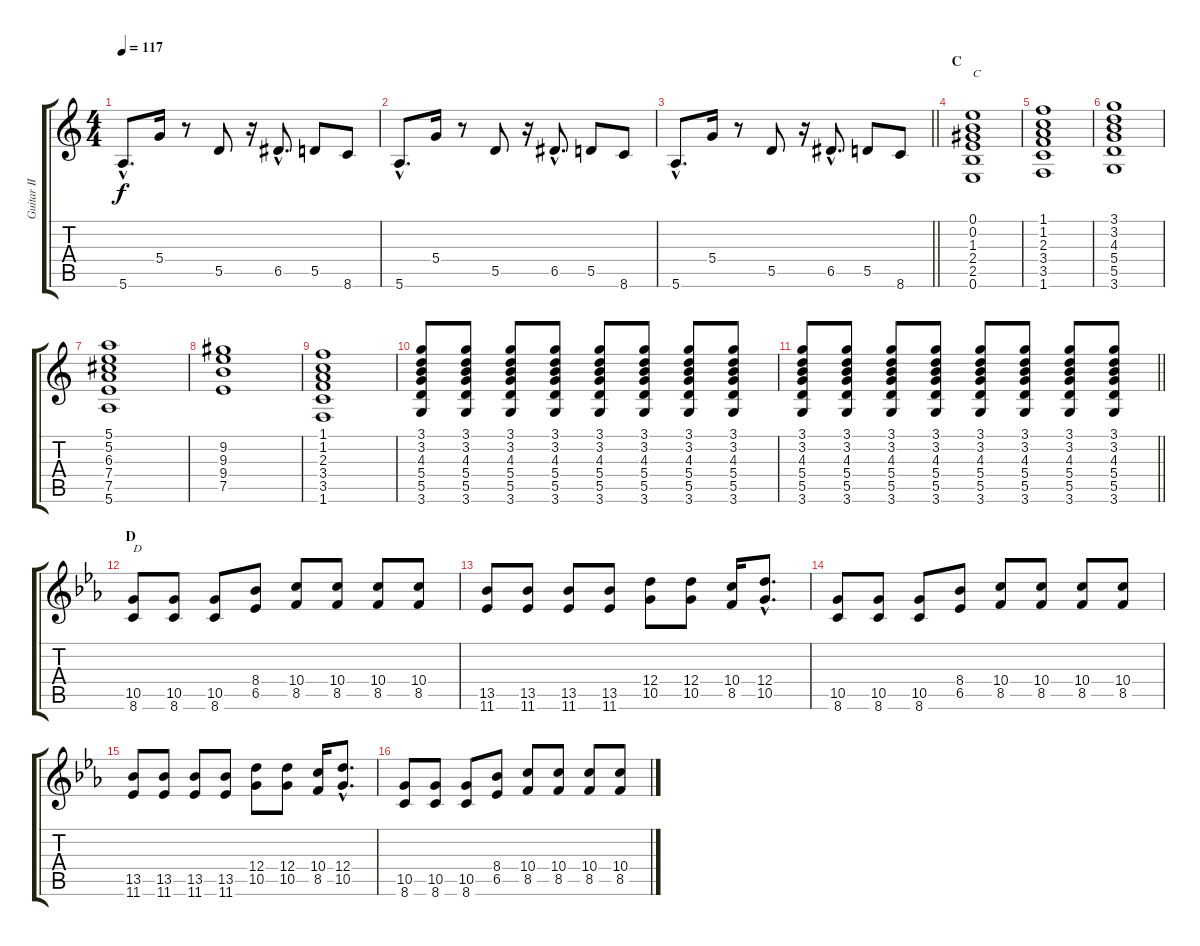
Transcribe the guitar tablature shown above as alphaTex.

\track ("Guitar II" "Guitar II") {instrument distortionguitar}
\staff {score tabs}
\tuning (E4 B3 G3 D3 A2 E2) {hide}
\ts (4 4)
\tempo 117
\clef g2
\ks c
5.6{hac}.8{d dy f} 5.4.16 r.8 5.5.8 r.16 6.5{hac}.8{d} 5.5.8 8.6.8 |
5.6{hac}.8{d} 5.4.16 r.8 5.5.8 r.16 6.5{hac}.8{d} 5.5.8 8.6.8 |
\barLineRight lightlight
5.6{hac}.8{d} 5.4.16 r.8 5.5.8 r.16 6.5{hac}.8{d} 5.5.8 8.6.8 |
\section ("" "C")
(0.1 0.2 1.3 2.4 2.5 0.6).1{txt "C"} |
(1.1 1.2 2.3 3.4 3.5 1.6).1 |
(3.1 3.2 4.3 5.4 5.5 3.6).1 |
(5.1 5.2 6.3 7.4 7.5 5.6).1 |
(9.2 9.3 9.4 7.5).1 |
(1.1 1.2 2.3 3.4 3.5 1.6).1 |
(3.1 3.2 4.3 5.4 5.5 3.6).8 (3.1 3.2 4.3 5.4 5.5 3.6).8 (3.1 3.2 4.3 5.4 5.5 3.6).8 (3.1 3.2 4.3 5.4 5.5 3.6).8 (3.1 3.2 4.3 5.4 5.5 3.6).8 (3.1 3.2 4.3 5.4 5.5 3.6).8 (3.1 3.2 4.3 5.4 5.5 3.6).8 (3.1 3.2 4.3 5.4 5.5 3.6).8 |
\barLineRight lightlight
(3.1 3.2 4.3 5.4 5.5 3.6).8 (3.1 3.2 4.3 5.4 5.5 3.6).8 (3.1 3.2 4.3 5.4 5.5 3.6).8 (3.1 3.2 4.3 5.4 5.5 3.6).8 (3.1 3.2 4.3 5.4 5.5 3.6).8 (3.1 3.2 4.3 5.4 5.5 3.6).8 (3.1 3.2 4.3 5.4 5.5 3.6).8 (3.1 3.2 4.3 5.4 5.5 3.6).8 |
\section ("" "D")
\ks eb
(10.5 8.6).8{txt "D"} (10.5 8.6).8 (10.5 8.6).8 (8.4 6.5).8 (10.4 8.5).8 (10.4 8.5).8 (10.4 8.5).8 (10.4 8.5).8 |
(13.5 11.6).8 (13.5 11.6).8 (13.5 11.6).8 (13.5 11.6).8 (12.4 10.5).8 (12.4 10.5).8 (10.4 8.5).16 (12.4{hac} 10.5{hac}).8{d} |
(10.5 8.6).8 (10.5 8.6).8 (10.5 8.6).8 (8.4 6.5).8 (10.4 8.5).8 (10.4 8.5).8 (10.4 8.5).8 (10.4 8.5).8 |
(13.5 11.6).8 (13.5 11.6).8 (13.5 11.6).8 (13.5 11.6).8 (12.4 10.5).8 (12.4 10.5).8 (10.4 8.5).16 (12.4{hac} 10.5{hac}).8{d} |
(10.5 8.6).8 (10.5 8.6).8 (10.5 8.6).8 (8.4 6.5).8 (10.4 8.5).8 (10.4 8.5).8 (10.4 8.5).8 (10.4 8.5).8
